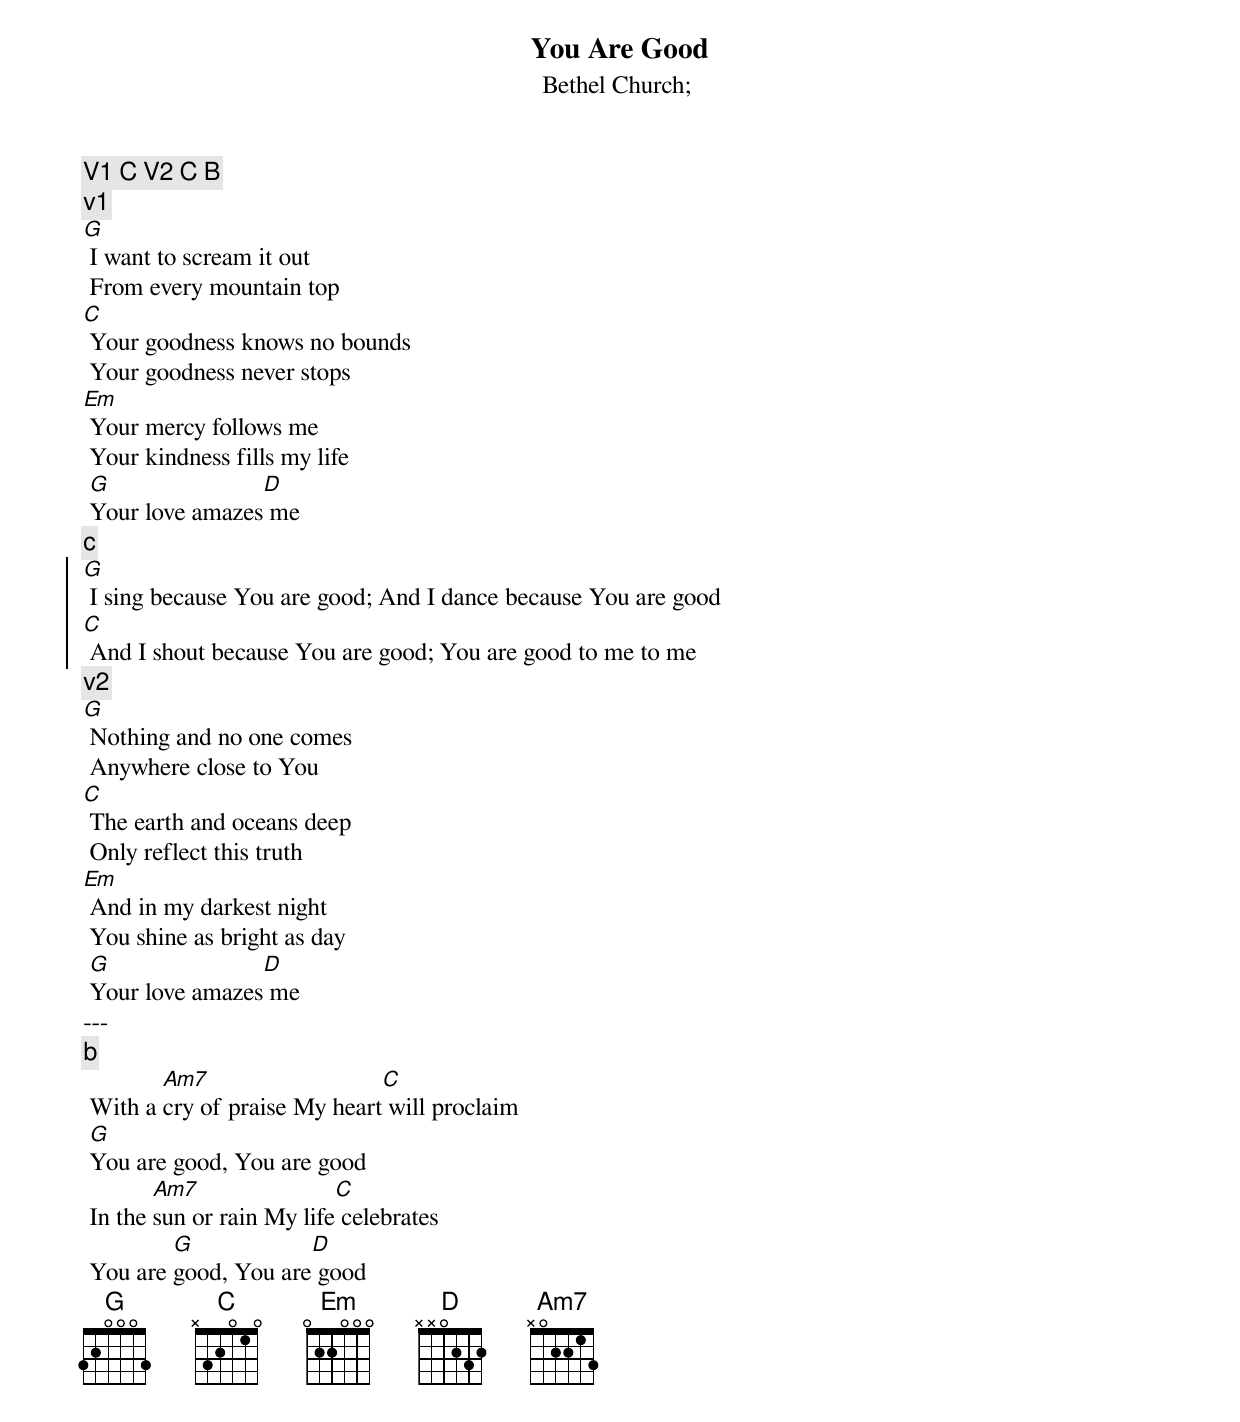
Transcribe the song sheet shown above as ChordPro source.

{title:You Are Good}
{subtitle:Bethel Church}
{subtitle:}
{comment:V1 C V2 C B }
{comment:}
{comment:v1}
[G] I want to scream it out
 From every mountain top
[C] Your goodness knows no bounds
 Your goodness never stops
[Em] Your mercy follows me
 Your kindness fills my life
 [G]Your love amazes[D] me
{comment:c}
{soc}
[G] I sing because You are good; And I dance because You are good
[C] And I shout because You are good; You are good to me to me
{eoc}
{comment:v2}
[G] Nothing and no one comes
 Anywhere close to You
[C] The earth and oceans deep
 Only reflect this truth
[Em] And in my darkest night
 You shine as bright as day
 [G]Your love amazes[D] me
---
{comment:b}
 With a [Am7]cry of praise My heart[C] will proclaim
 [G]You are good, You are good
 In the [Am7]sun or rain My life[C] celebrates
 You are [G]good, You are[D] good
